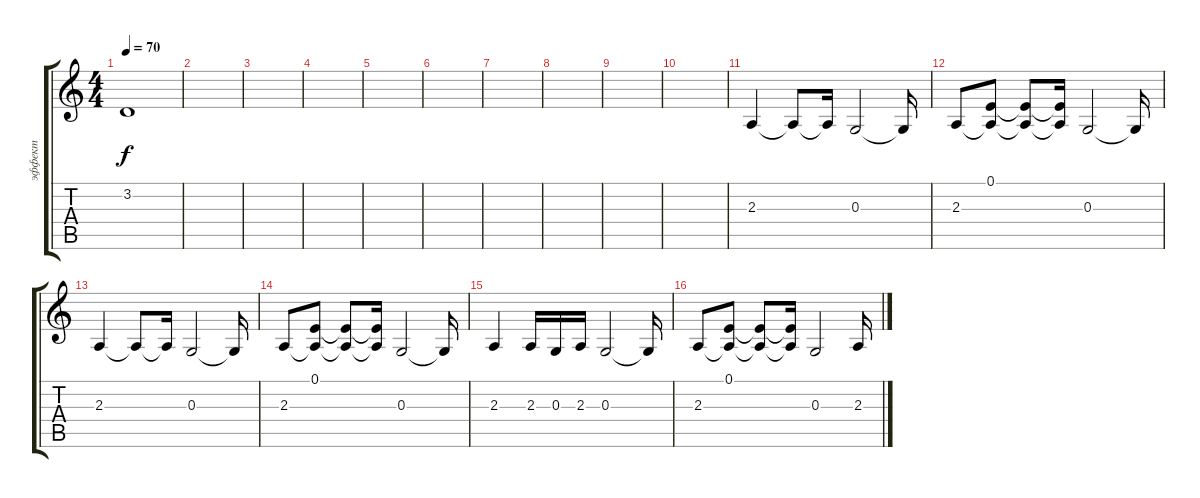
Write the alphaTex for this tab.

\track ("эффект" "эффект") {instrument lead2sawtooth}
\staff {score tabs}
\tuning (E4 B3 G3 D3 A2 E2) {hide}
\ts (4 4)
\tempo 70
\clef g2
\ks c
3.2.1{dy f volume 3} |
|
|
|
|
|
|
|
|
|
2.3.4{volume 11} 2.3{t}.8 2.3{t}.16 0.3.2 0.3{t}.16 |
2.3.8 (0.1 2.3{t}).8 (0.1{t} 2.3{t}).8 (0.1{t} 2.3{t}).16 0.3.2 0.3{t}.16 |
2.3.4 2.3{t}.8 2.3{t}.16 0.3.2 0.3{t}.16 |
2.3.8 (0.1 2.3{t}).8 (0.1{t} 2.3{t}).8 (0.1{t} 2.3{t}).16 0.3.2 0.3{t}.16 |
2.3.4{volume 10} 2.3.16 0.3.16 2.3.16 0.3.2 0.3{t}.16 |
2.3.8 (0.1 2.3{t}).8 (0.1{t} 2.3{t}).8 (0.1{t} 2.3{t}).16 0.3.2 2.3.16
